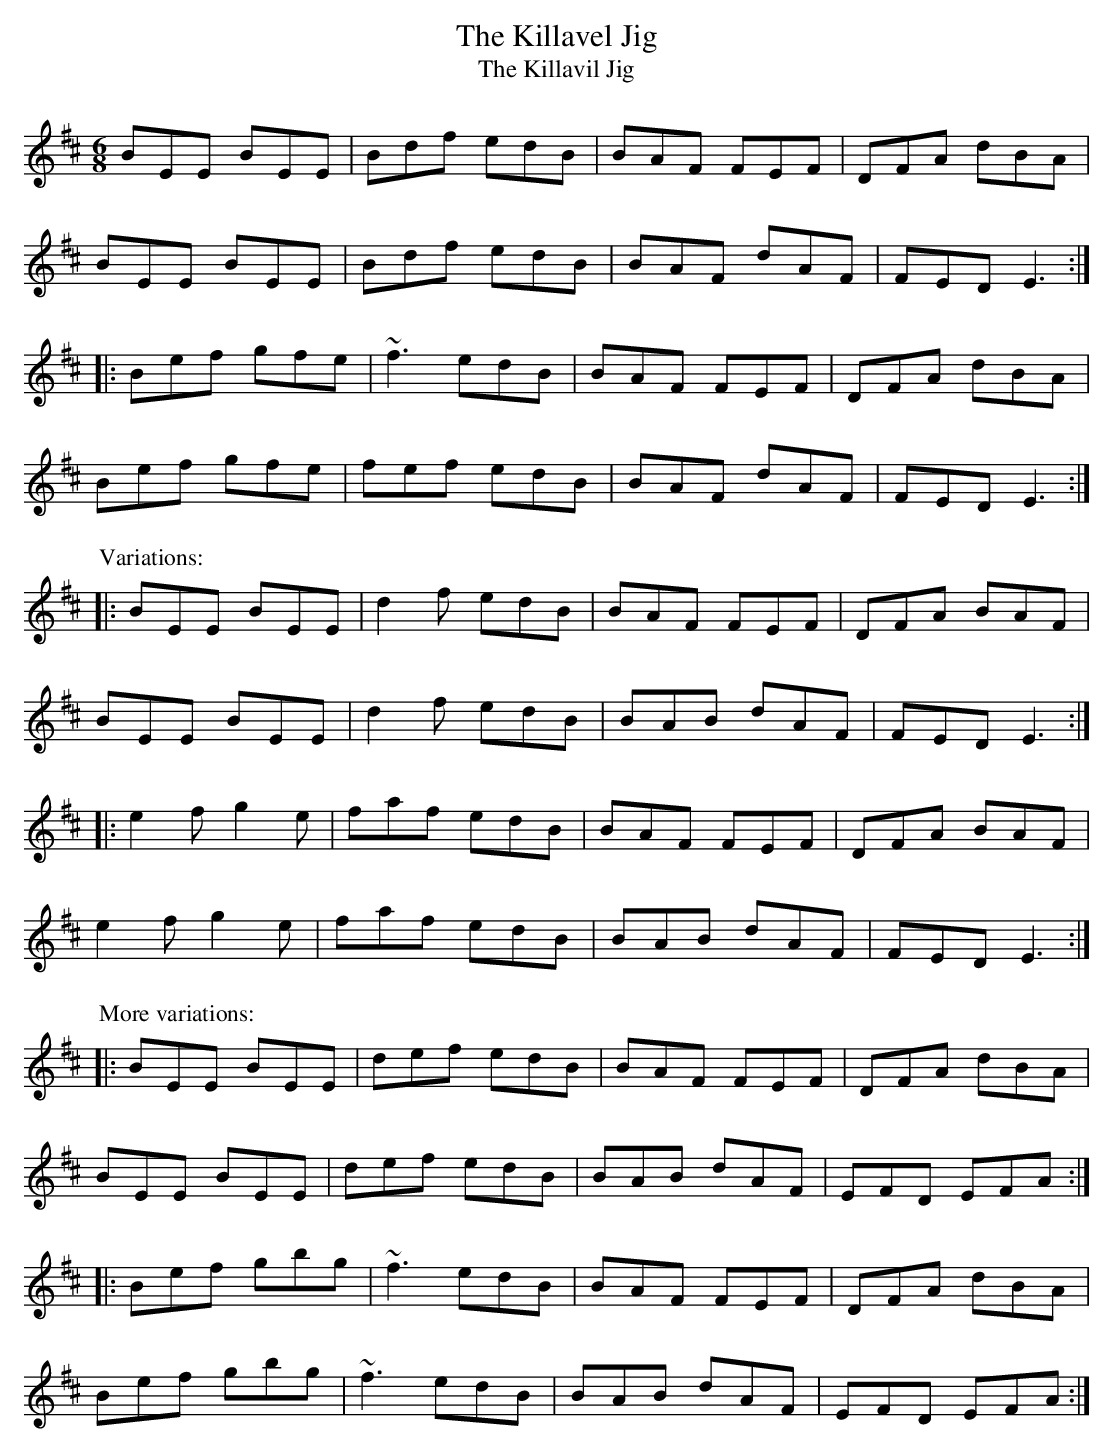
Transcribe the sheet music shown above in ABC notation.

X:1
T:Killavel Jig, The
T:Killavil Jig, The
M:6/8
K:Edor
BEE BEE | Bdf edB | BAF FEF | DFA dBA |
BEE BEE | Bdf edB | BAF dAF | FED E3 :|
|: Bef gfe | ~f3 edB | BAF FEF | DFA dBA |
Bef gfe | fef edB | BAF dAF | FED E3 :|
P:Variations:
|: BEE BEE | d2f edB | BAF FEF | DFA BAF |
BEE BEE | d2f edB | BAB dAF | FED E3 :|
|: e2f g2e | faf edB | BAF FEF | DFA BAF |
e2f g2e | faf edB | BAB dAF | FED E3 :|
P:More variations:
|: BEE BEE | def edB | BAF FEF | DFA dBA |
BEE BEE | def edB | BAB dAF | EFD EFA :|
|: Bef gbg | ~f3 edB | BAF FEF | DFA dBA |
Bef gbg | ~f3 edB | BAB dAF | EFD EFA :|
